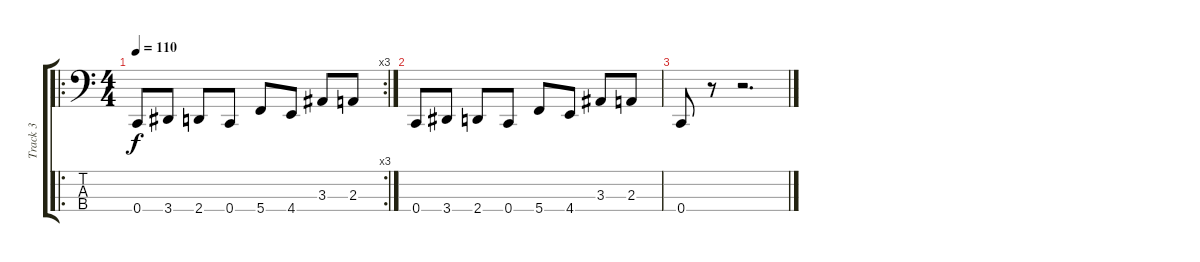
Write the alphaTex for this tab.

\track ("Track 3" "Track 3") {instrument electricbassfinger}
\staff {score tabs}
\tuning (F2 C2 G1 C1) {hide}
\ro
\rc 3
\ts (4 4)
\tempo 110
\clef f4
\ks c
0.4.8{dy f} 3.4.8 2.4.8 0.4.8 5.4.8 4.4.8 3.3.8 2.3.8 |
0.4.8 3.4.8 2.4.8 0.4.8 5.4.8 4.4.8 3.3.8 2.3.8 |
0.4.8 r.8 r.2{d}
